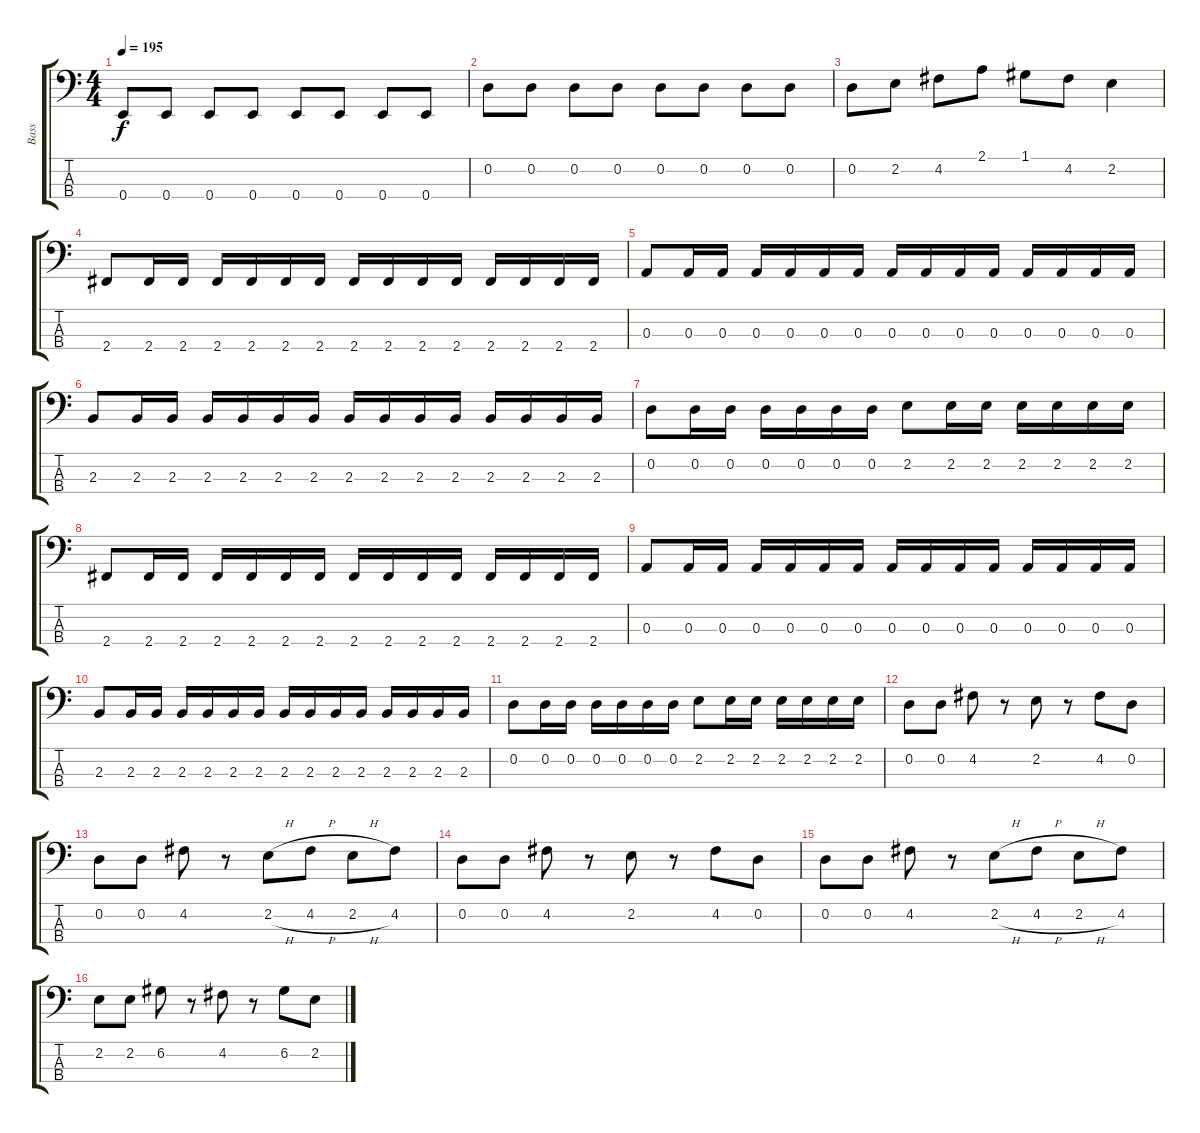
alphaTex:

\track ("Bass" "Bass") {instrument electricbasspick}
\staff {score tabs}
\tuning (G2 D2 A1 E1) {hide}
\ts (4 4)
\tempo 195
\clef f4
\ks c
0.4.8{dy f} 0.4.8 0.4.8 0.4.8 0.4.8 0.4.8 0.4.8 0.4.8 |
0.2.8 0.2.8 0.2.8 0.2.8 0.2.8 0.2.8 0.2.8 0.2.8 |
0.2.8 2.2.8 4.2.8 2.1.8 1.1.8 4.2.8 2.2.4 |
2.4.8 2.4.16 2.4.16 2.4.16 2.4.16 2.4.16 2.4.16 2.4.16 2.4.16 2.4.16 2.4.16 2.4.16 2.4.16 2.4.16 2.4.16 |
0.3.8 0.3.16 0.3.16 0.3.16 0.3.16 0.3.16 0.3.16 0.3.16 0.3.16 0.3.16 0.3.16 0.3.16 0.3.16 0.3.16 0.3.16 |
2.3.8 2.3.16 2.3.16 2.3.16 2.3.16 2.3.16 2.3.16 2.3.16 2.3.16 2.3.16 2.3.16 2.3.16 2.3.16 2.3.16 2.3.16 |
0.2.8 0.2.16 0.2.16 0.2.16 0.2.16 0.2.16 0.2.16 2.2.8 2.2.16 2.2.16 2.2.16 2.2.16 2.2.16 2.2.16 |
2.4.8 2.4.16 2.4.16 2.4.16 2.4.16 2.4.16 2.4.16 2.4.16 2.4.16 2.4.16 2.4.16 2.4.16 2.4.16 2.4.16 2.4.16 |
0.3.8 0.3.16 0.3.16 0.3.16 0.3.16 0.3.16 0.3.16 0.3.16 0.3.16 0.3.16 0.3.16 0.3.16 0.3.16 0.3.16 0.3.16 |
2.3.8 2.3.16 2.3.16 2.3.16 2.3.16 2.3.16 2.3.16 2.3.16 2.3.16 2.3.16 2.3.16 2.3.16 2.3.16 2.3.16 2.3.16 |
0.2.8 0.2.16 0.2.16 0.2.16 0.2.16 0.2.16 0.2.16 2.2.8 2.2.16 2.2.16 2.2.16 2.2.16 2.2.16 2.2.16 |
0.2.8 0.2.8 4.2.8 r.8 2.2.8 r.8 4.2.8 0.2.8 |
0.2.8 0.2.8 4.2.8 r.8 2.2{h}.8 4.2{h}.8 2.2{h}.8 4.2.8 |
0.2.8 0.2.8 4.2.8 r.8 2.2.8 r.8 4.2.8 0.2.8 |
0.2.8 0.2.8 4.2.8 r.8 2.2{h}.8 4.2{h}.8 2.2{h}.8 4.2.8 |
2.2.8 2.2.8 6.2.8 r.8 4.2.8 r.8 6.2.8 2.2.8
